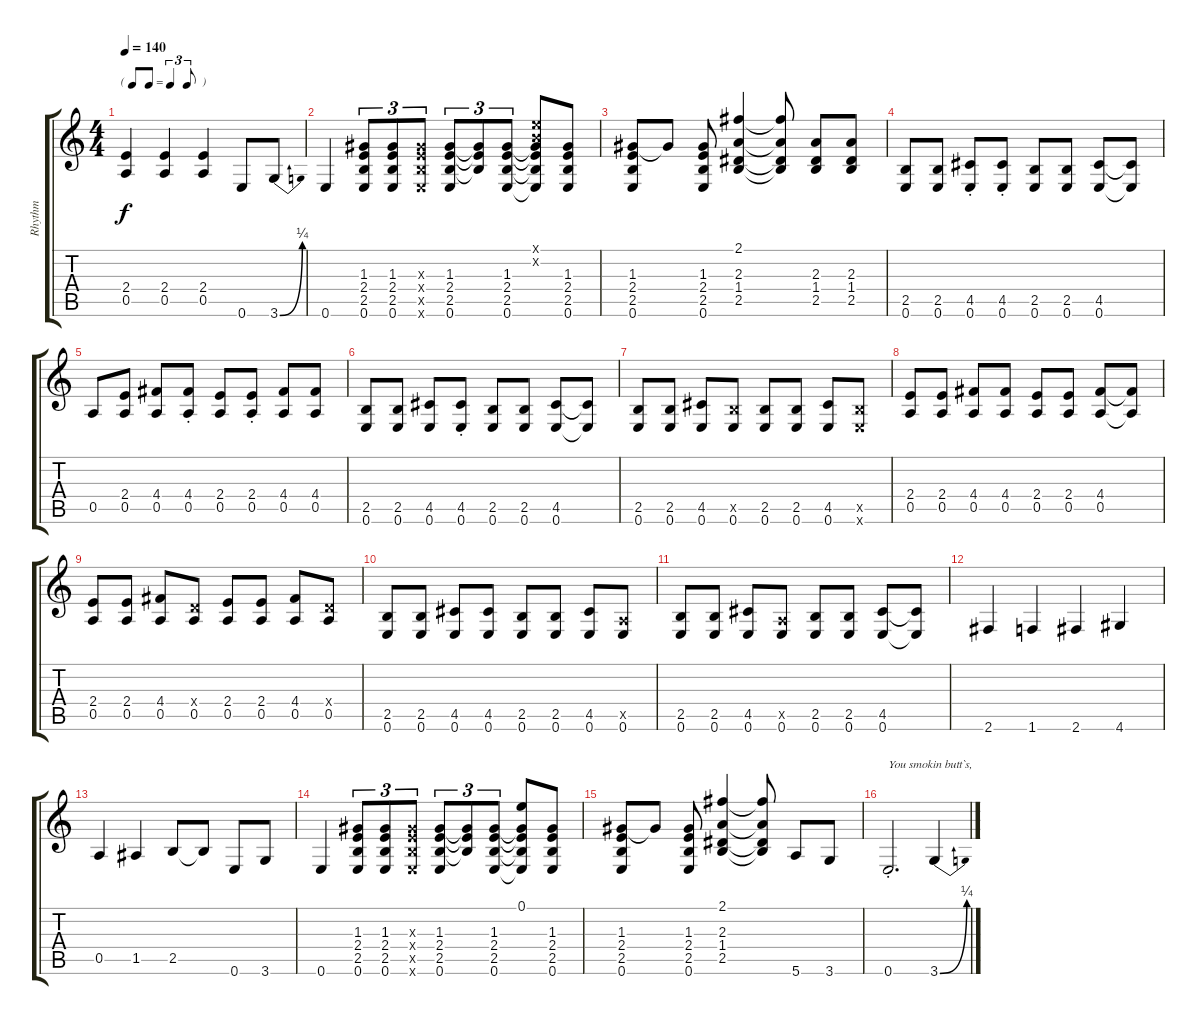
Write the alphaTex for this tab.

\track ("Rhythm" "Rhythm") {instrument overdrivenguitar}
\staff {score tabs}
\tuning (E4 B3 G3 D3 A2 E2) {hide}
\ts (4 4)
\tf triplet8th
\tempo 140
\clef g2
\ks c
(2.4 0.5).4{dy f} (2.4 0.5).4 (2.4 0.5).4 0.6.8 3.6{be (bend 0 0 60 1)}.8 |
0.6.4 (1.3 2.4 2.5 0.6).8{tu (3 2)} (1.3 2.4 2.5 0.6).8{tu (3 2)} (1.3{x} 2.4{x} 2.5{x} 0.6{x}).8{tu (3 2)} (1.3 2.4 2.5 0.6).8{tu (3 2)} (1.3{t} 2.4{t} 2.5{t}).8{tu (3 2)} (1.3 2.4 2.5 0.6).8{tu (3 2)} (0.1{x} 0.2{x} 1.3{t} 2.4{t} 2.5{t} 0.6{t}).8 (1.3 2.4 2.5 0.6).8 |
(1.3 2.4 2.5 0.6).8 1.3{t}.8 (1.3 2.4 2.5 0.6).8 (2.1 2.3 1.4 2.5).4 (2.1{t} 2.3{t} 1.4{t} 2.5{t}).8 (2.3 1.4 2.5).8 (2.3 1.4 2.5).8 |
(2.5 0.6).8 (2.5 0.6).8 (4.5{st} 0.6{st}).8 (4.5{st} 0.6{st}).8 (2.5 0.6).8 (2.5 0.6).8 (4.5 0.6).8 (4.5{t} 0.6{t}).8 |
0.5.8 (2.4 0.5).8 (4.4 0.5).8 (4.4{st} 0.5).8 (2.4 0.5).8 (2.4{st} 0.5{st}).8 (4.4 0.5).8 (4.4 0.5).8 |
(2.5 0.6).8 (2.5 0.6).8 (4.5 0.6).8 (4.5{st} 0.6{st}).8 (2.5 0.6).8 (2.5 0.6).8 (4.5 0.6).8 (4.5{t} 0.6{t}).8 |
(2.5 0.6).8 (2.5 0.6).8 (4.5 0.6).8 (2.5{x} 0.6).8 (2.5 0.6).8 (2.5 0.6).8 (4.5 0.6).8 (2.5{x} 0.6{x}).8 |
(2.4 0.5).8 (2.4 0.5).8 (4.4 0.5).8 (4.4 0.5).8 (2.4 0.5).8 (2.4 0.5).8 (4.4 0.5).8 (4.4{t} 0.5{t}).8 |
(2.4 0.5).8 (2.4 0.5).8 (4.4 0.5).8 (0.4{x} 0.5).8 (2.4 0.5).8 (2.4 0.5).8 (4.4 0.5).8 (0.4{x} 0.5).8 |
(2.5 0.6).8 (2.5 0.6).8 (4.5 0.6).8 (4.5 0.6).8 (2.5 0.6).8 (2.5 0.6).8 (4.5 0.6).8 (0.5{x} 0.6).8 |
(2.5 0.6).8 (2.5 0.6).8 (4.5 0.6).8 (0.5{x} 0.6).8 (2.5 0.6).8 (2.5 0.6).8 (4.5 0.6).8 (4.5{t} 0.6{t}).8 |
2.6.4 1.6.4 2.6.4 4.6.4 |
0.5.4 1.5.4 2.5.8 2.5{t}.8 0.6.8 3.6.8 |
0.6.4 (1.3 2.4 2.5 0.6).8{tu (3 2)} (1.3 2.4 2.5 0.6).8{tu (3 2)} (1.3{x} 2.4{x} 2.5{x} 0.6{x}).8{tu (3 2)} (1.3 2.4 2.5 0.6).8{tu (3 2)} (1.3{t} 2.4{t} 2.5{t}).8{tu (3 2)} (1.3 2.4 2.5 0.6).8{tu (3 2)} (0.1 1.3{t} 2.4{t} 2.5{t} 0.6{t}).8 (1.3 2.4 2.5 0.6).8 |
(1.3 2.4 2.5 0.6).8 1.3{t}.8 (1.3 2.4 2.5 0.6).8 (2.1 2.3 1.4 2.5).4 (2.1{t} 2.3{t} 1.4{t} 2.5{t}).8 5.6.8 3.6.8 |
0.6{st}.2{d txt "You smokin butt`s,"} 3.6{be (bend 0 0 60 1)}.4
